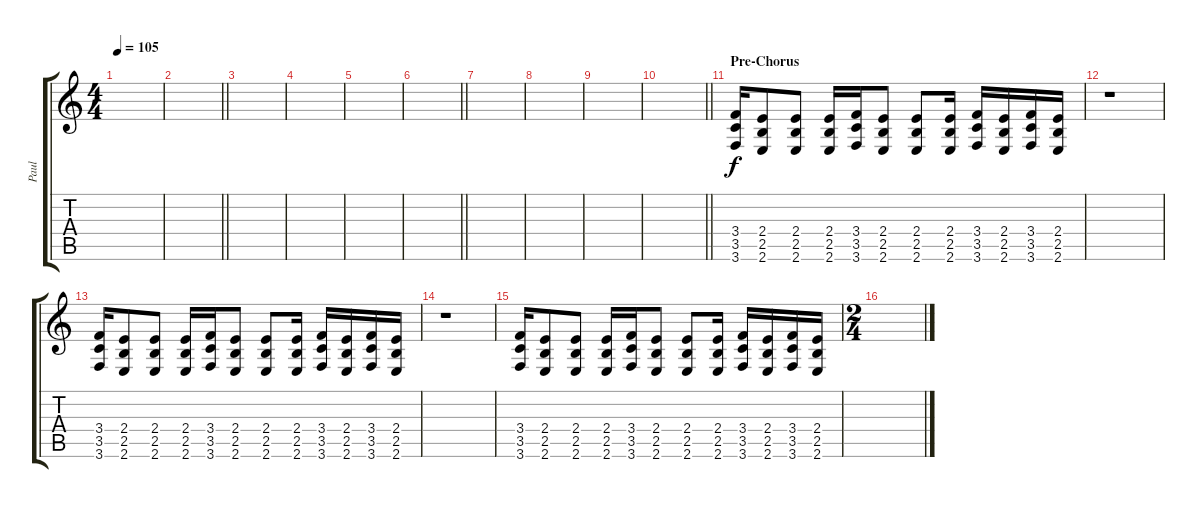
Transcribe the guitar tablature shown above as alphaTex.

\track ("Paul" "Paul") {instrument distortionguitar}
\staff {score tabs}
\tuning (E4 B3 G3 D3 A2 D2) {hide}
\ts (4 4)
\tempo 105
\clef g2
\ks c
|
\barLineRight lightlight
|
|
|
|
\barLineRight lightlight
|
|
|
|
\barLineRight lightlight
|
\section ("" "Pre-Chorus")
(3.4 3.5 3.6).16 (2.4 2.5 2.6).8 (2.4 2.5 2.6).8 (2.4 2.5 2.6).16 (3.4 3.5 3.6).16 (2.4 2.5 2.6).8 (2.4 2.5 2.6).8 (2.4 2.5 2.6).16 (3.4 3.5 3.6).16 (2.4 2.5 2.6).16 (3.4 3.5 3.6).16 (2.4 2.5 2.6).16 |
r.1 |
(3.4 3.5 3.6).16 (2.4 2.5 2.6).8 (2.4 2.5 2.6).8 (2.4 2.5 2.6).16 (3.4 3.5 3.6).16 (2.4 2.5 2.6).8 (2.4 2.5 2.6).8 (2.4 2.5 2.6).16 (3.4 3.5 3.6).16 (2.4 2.5 2.6).16 (3.4 3.5 3.6).16 (2.4 2.5 2.6).16 |
r.1 |
(3.4 3.5 3.6).16 (2.4 2.5 2.6).8 (2.4 2.5 2.6).8 (2.4 2.5 2.6).16 (3.4 3.5 3.6).16 (2.4 2.5 2.6).8 (2.4 2.5 2.6).8 (2.4 2.5 2.6).16 (3.4 3.5 3.6).16 (2.4 2.5 2.6).16 (3.4 3.5 3.6).16 (2.4 2.5 2.6).16 |
\ts (2 4)
